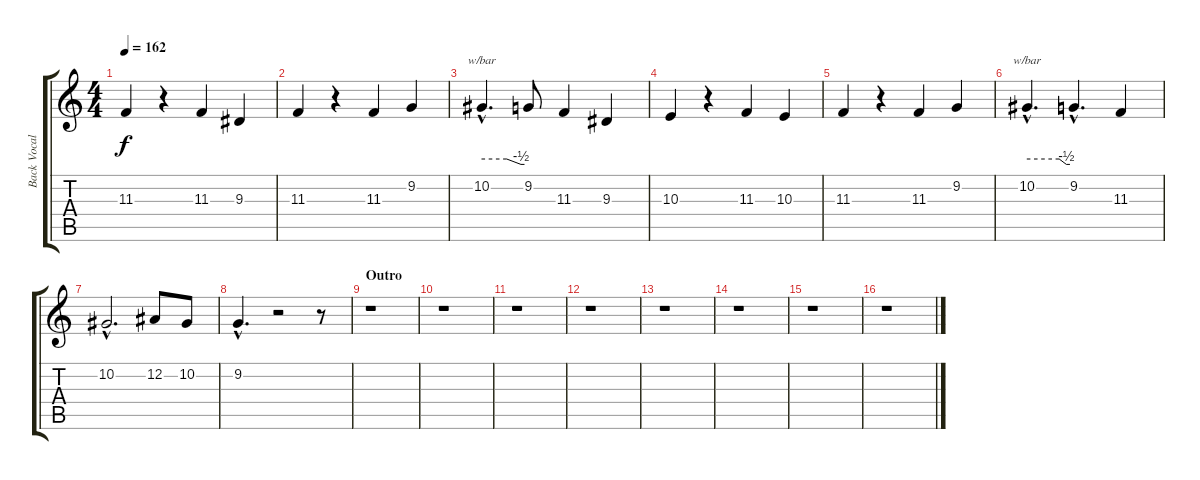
\track ("Back Vocal" "Back Vocal") {instrument viola}
\staff {score tabs}
\tuning (Eb4 Bb3 Gb3 Db3 Ab2 Eb2) {hide}
\ts (4 4)
\tempo 162
\clef g2
\ks c
11.3.4{dy f} r.4 11.3.4 9.3.4 |
11.3.4 r.4 11.3.4 9.2.4 |
10.2{hac}.4{d tbe (custom default 0 0 35 0 55 -2 60 -2)} 9.2.8 11.3.4 9.3.4 |
10.3.4 r.4 11.3.4 10.3.4 |
11.3.4 r.4 11.3.4 9.2.4 |
10.2{hac}.4{d tbe (custom default 0 0 45 0 55 -2 60 -2)} 9.2{hac}.4{d} 11.3.4 |
10.2{hac}.2{d} 12.2.8 10.2.8 |
9.2{hac}.4{d} r.2 r.8 |
\section ("" "Outro")
r.1 |
r.1 |
r.1 |
r.1 |
r.1 |
r.1 |
r.1 |
r.1
